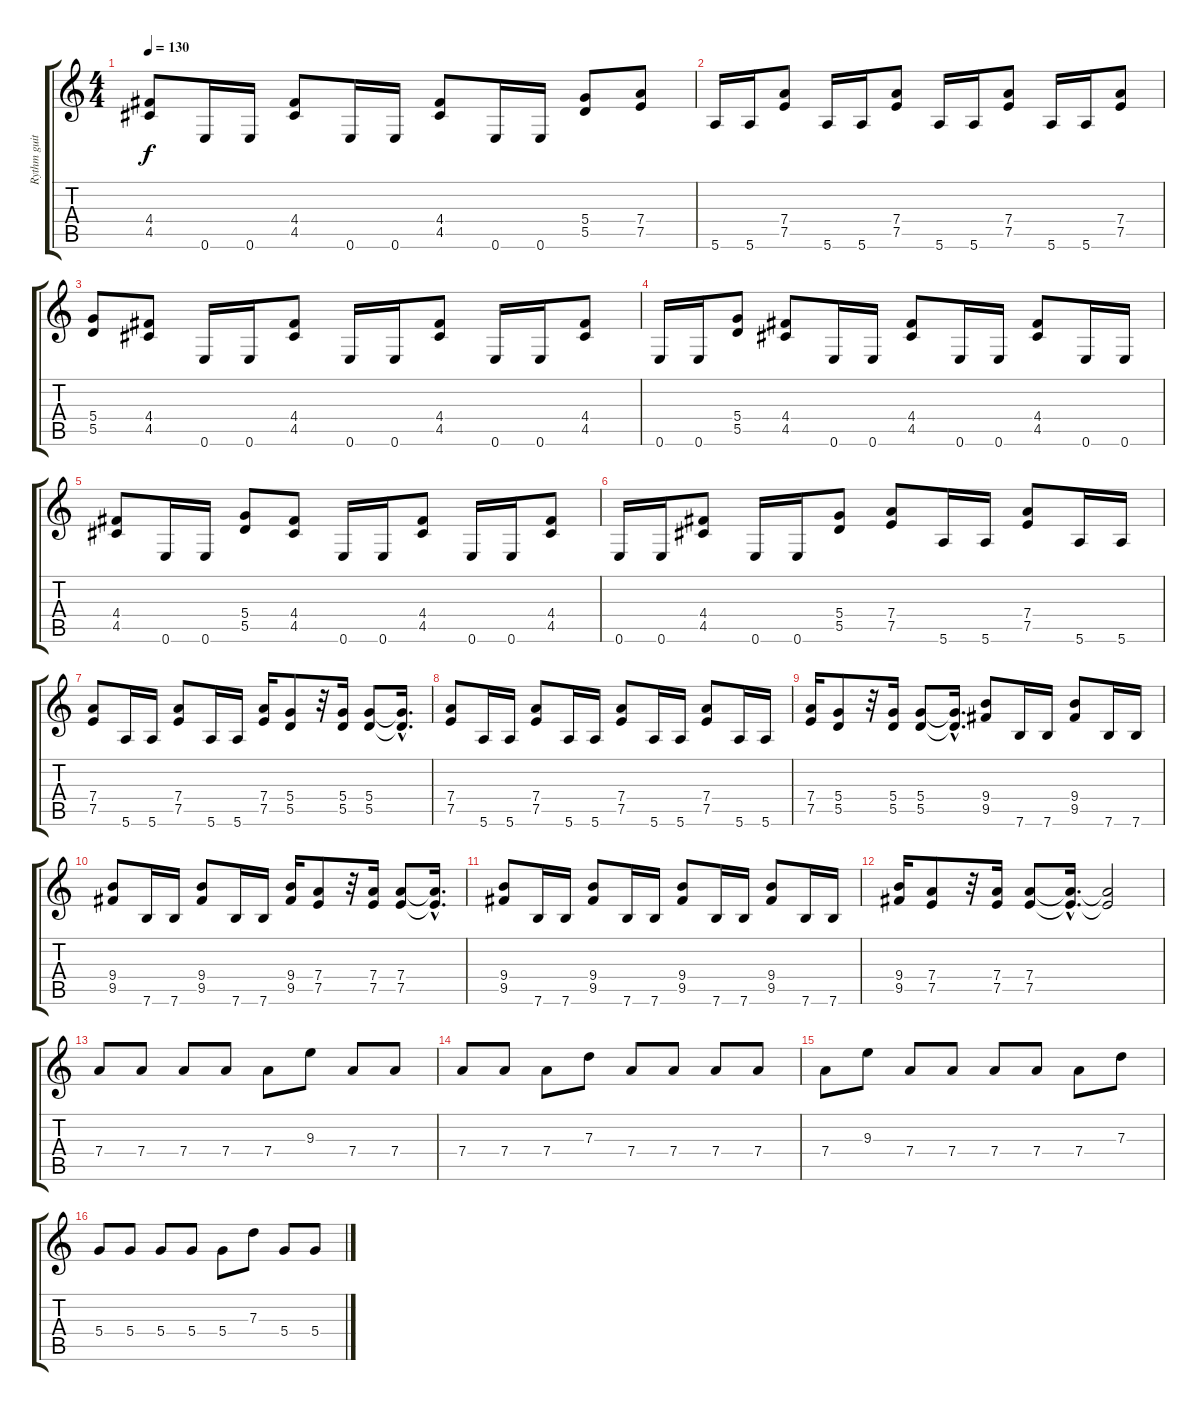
\track ("Rythm guitar" "Rythm guit") {instrument distortionguitar}
\staff {score tabs}
\tuning (E4 B3 G3 D3 A2 E2) {hide}
\ts (4 4)
\tempo 130
\clef g2
\ks c
(4.4 4.5).8{dy f} 0.6.16 0.6.16 (4.4 4.5).8 0.6.16 0.6.16 (4.4 4.5).8 0.6.16 0.6.16 (5.4 5.5).8 (7.4 7.5).8 |
5.6.16 5.6.16 (7.4 7.5).8 5.6.16 5.6.16 (7.4 7.5).8 5.6.16 5.6.16 (7.4 7.5).8 5.6.16 5.6.16 (7.4 7.5).8 |
(5.4 5.5).8 (4.4 4.5).8 0.6.16 0.6.16 (4.4 4.5).8 0.6.16 0.6.16 (4.4 4.5).8 0.6.16 0.6.16 (4.4 4.5).8 |
0.6.16 0.6.16 (5.4 5.5).8 (4.4 4.5).8 0.6.16 0.6.16 (4.4 4.5).8 0.6.16 0.6.16 (4.4 4.5).8 0.6.16 0.6.16 |
(4.4 4.5).8 0.6.16 0.6.16 (5.4 5.5).8 (4.4 4.5).8 0.6.16 0.6.16 (4.4 4.5).8 0.6.16 0.6.16 (4.4 4.5).8 |
0.6.16 0.6.16 (4.4 4.5).8 0.6.16 0.6.16 (5.4 5.5).8 (7.4 7.5).8 5.6.16 5.6.16 (7.4 7.5).8 5.6.16 5.6.16 |
(7.4 7.5).8 5.6.16 5.6.16 (7.4 7.5).8 5.6.16 5.6.16 (7.4 7.5).16 (5.4 5.5).8 r.32 (5.4 5.5).16 (5.4 5.5).8 (5.4{hac t} 5.5{hac t}).16{d} |
(7.4 7.5).8 5.6.16 5.6.16 (7.4 7.5).8 5.6.16 5.6.16 (7.4 7.5).8 5.6.16 5.6.16 (7.4 7.5).8 5.6.16 5.6.16 |
(7.4 7.5).16 (5.4 5.5).8 r.32 (5.4 5.5).16 (5.4 5.5).8 (5.4{hac t} 5.5{hac t}).16{d} (9.4 9.5).8 7.6.16 7.6.16 (9.4 9.5).8 7.6.16 7.6.16 |
(9.4 9.5).8 7.6.16 7.6.16 (9.4 9.5).8 7.6.16 7.6.16 (9.4 9.5).16 (7.4 7.5).8 r.32 (7.4 7.5).16 (7.4 7.5).8 (7.4{hac t} 7.5{hac t}).16{d} |
(9.4 9.5).8 7.6.16 7.6.16 (9.4 9.5).8 7.6.16 7.6.16 (9.4 9.5).8 7.6.16 7.6.16 (9.4 9.5).8 7.6.16 7.6.16 |
(9.4 9.5).16 (7.4 7.5).8 r.32 (7.4 7.5).16 (7.4 7.5).8 (7.4{hac t} 7.5{hac t}).16{d} (7.4{t} 7.5{t}).2 |
7.4.8 7.4.8 7.4.8 7.4.8 7.4.8 9.3.8 7.4.8 7.4.8 |
7.4.8 7.4.8 7.4.8 7.3.8 7.4.8 7.4.8 7.4.8 7.4.8 |
7.4.8 9.3.8 7.4.8 7.4.8 7.4.8 7.4.8 7.4.8 7.3.8 |
5.4.8 5.4.8 5.4.8 5.4.8 5.4.8 7.3.8 5.4.8 5.4.8
